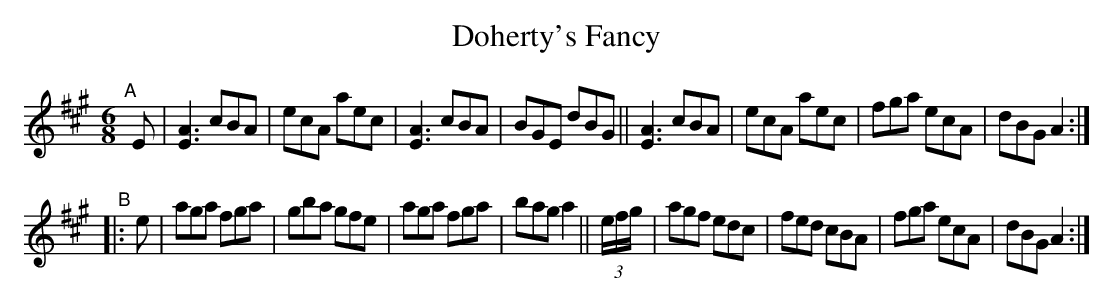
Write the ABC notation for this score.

X:1
T: Doherty's Fancy
M: 6/8
L: 1/8
K: A
"^A"[|] E |\
[E3A3] cBA | ecA aec | [E3A3] cBA | BGE dBG ||\
[E3A3] cBA | ecA aec | fga ecA | dBG A2 :|
"^B"\
|:   e      | aga fga | gba gfe | aga fga | bag a2 \
|| (3e/f/g/ | agf edc | fed cBA | fga ecA | dBG A2 :|
